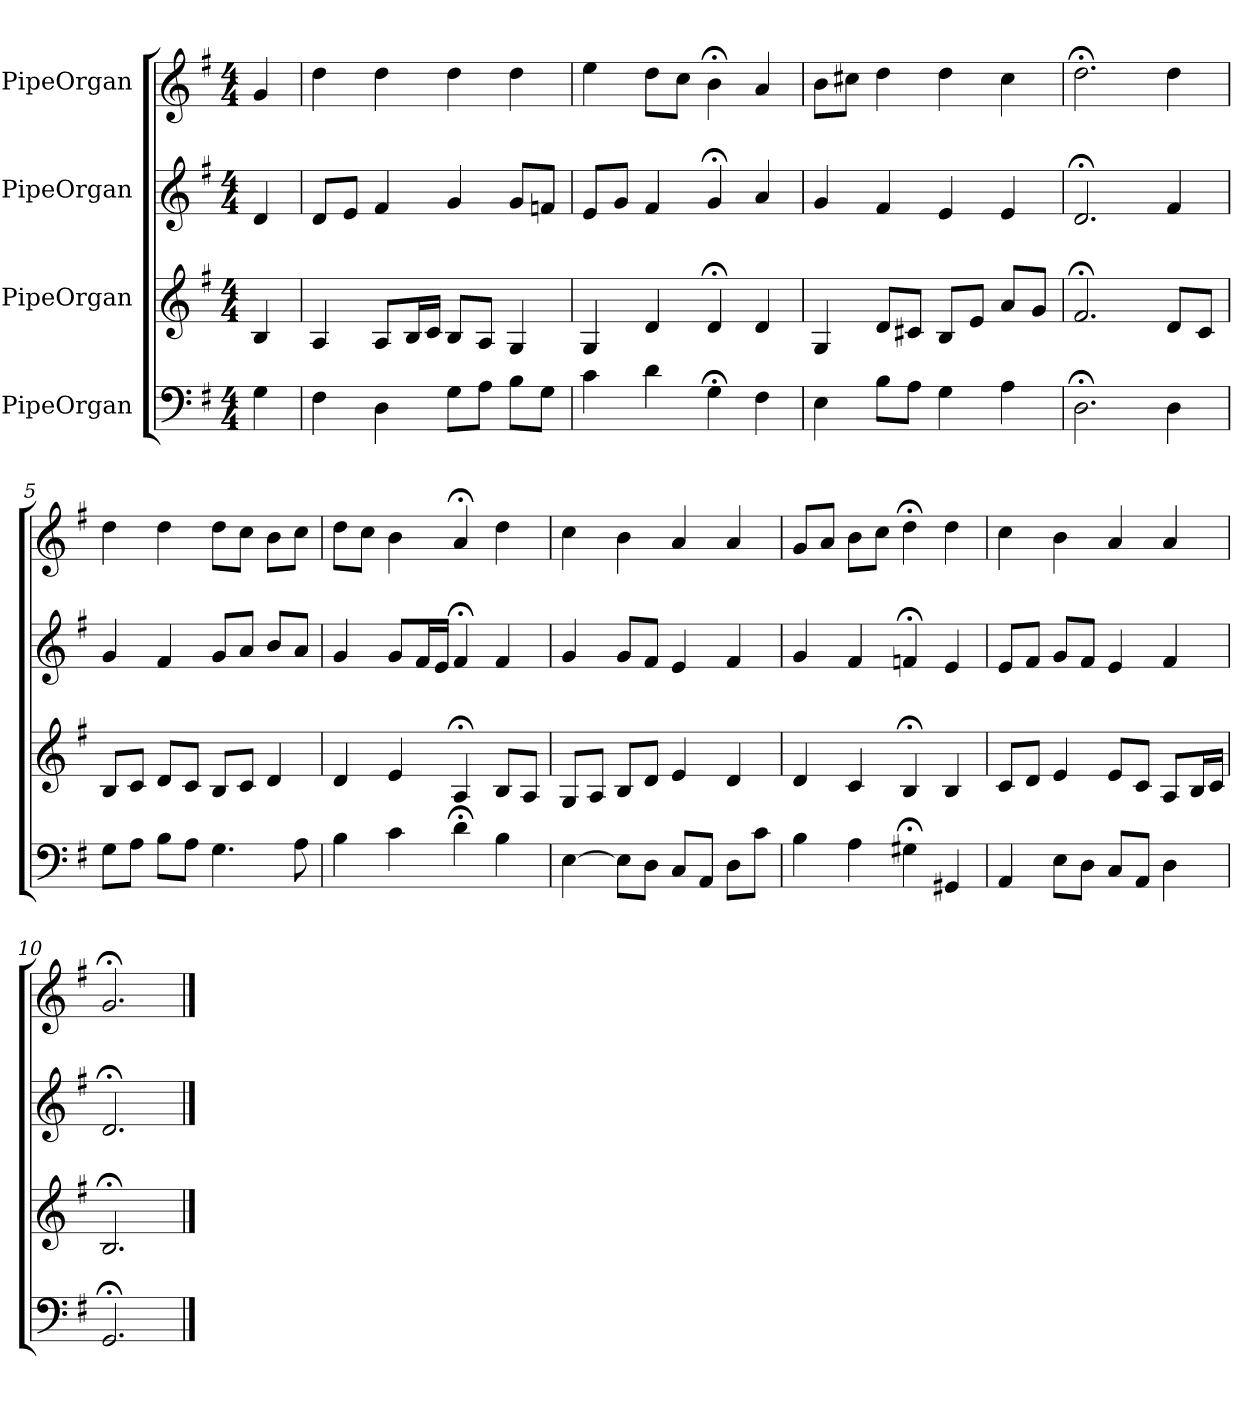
**kern	**kern	**kern	**kern
*part4	*part3	*part2	*part1
*staff4	*staff3	*staff2	*staff1
*I"PipeOrgan	*I"PipeOrgan	*I"PipeOrgan	*I"PipeOrgan
*k[f#]	*k[f#]	*k[f#]	*k[f#]
*G:	*G:	*G:	*G:
*M4/4	*M4/4	*M4/4	*M4/4
*MM60	*MM60	*MM60	*MM60
=	=	=	=
4G	4B	4d	4g
=1	=1	=1	=1
4F#	4A	8dL	4dd
.	.	8eJ	.
4D	8AL	4f#	4dd
.	16BL	.	.
.	16cJJ	.	.
8GL	8BL	4g	4dd
8AJ	8AJ	.	.
8BL	4G	8gL	4dd
8GJ	.	8fnJ	.
=2	=2	=2	=2
4c	4G	8eL	4ee
.	.	8gJ	.
4d	4d	4f#	8ddL
.	.	.	8ccJ
4G;<	4d;<	4g;<	4b;<
4F#	4d	4a	4a
=3	=3	=3	=3
4E	4G	4g	8bL
.	.	.	8cc#XJ
8BL	8dL	4f#	4dd
8AJ	8c#XJ	.	.
4G	8BL	4e	4dd
.	8eJ	.	.
4A	8aL	4e	4cc#
.	8gJ	.	.
=4	=4	=4	=4
2.D;<	2.f#;<	2.d;<	2.dd;<
4D	8dL	4f#	4dd
.	8cJ	.	.
=5	=5	=5	=5
8GL	8BL	4g	4dd
8AJ	8cJ	.	.
8BL	8dL	4f#	4dd
8AJ	8cJ	.	.
4.G	8BL	8gL	8ddL
.	8cJ	8aJ	8ccJ
.	4d	8bL	8bL
8A	.	8aJ	8ccJ
=6	=6	=6	=6
4B	4d	4g	8ddL
.	.	.	8ccJ
4c	4e	8gL	4b
.	.	16f#L	.
.	.	16eJJ	.
4d;<	4A;<	4f#;<	4a;<
4B	8BL	4f#	4dd
.	8AJ	.	.
=7	=7	=7	=7
[4E	8GL	4g	4cc
.	8AJ	.	.
8EL]	8BL	8gL	4b
8DJ	8dJ	8f#J	.
8CL	4e	4e	4a
8AAJ	.	.	.
8DL	4d	4f#	4a
8cJ	.	.	.
=8	=8	=8	=8
4B	4d	4g	8gL
.	.	.	8aJ
4A	4c	4f#	8bL
.	.	.	8ccJ
4G#X;<	4B;<	4fn;<	4dd;<
4GG#X	4B	4e	4dd
=9	=9	=9	=9
4AA	8cL	8eL	4cc
.	8dJ	8f#J	.
8EL	4e	8gL	4b
8DJ	.	8f#J	.
8CL	8eL	4e	4a
8AAJ	8cJ	.	.
4D	8AL	4f#	4a
.	16BL	.	.
.	16cJJ	.	.
=10	=10	=10	=10
2.GG;<	2.B;<	2.d;<	2.g;<
==	==	==	==
*-	*-	*-	*-
